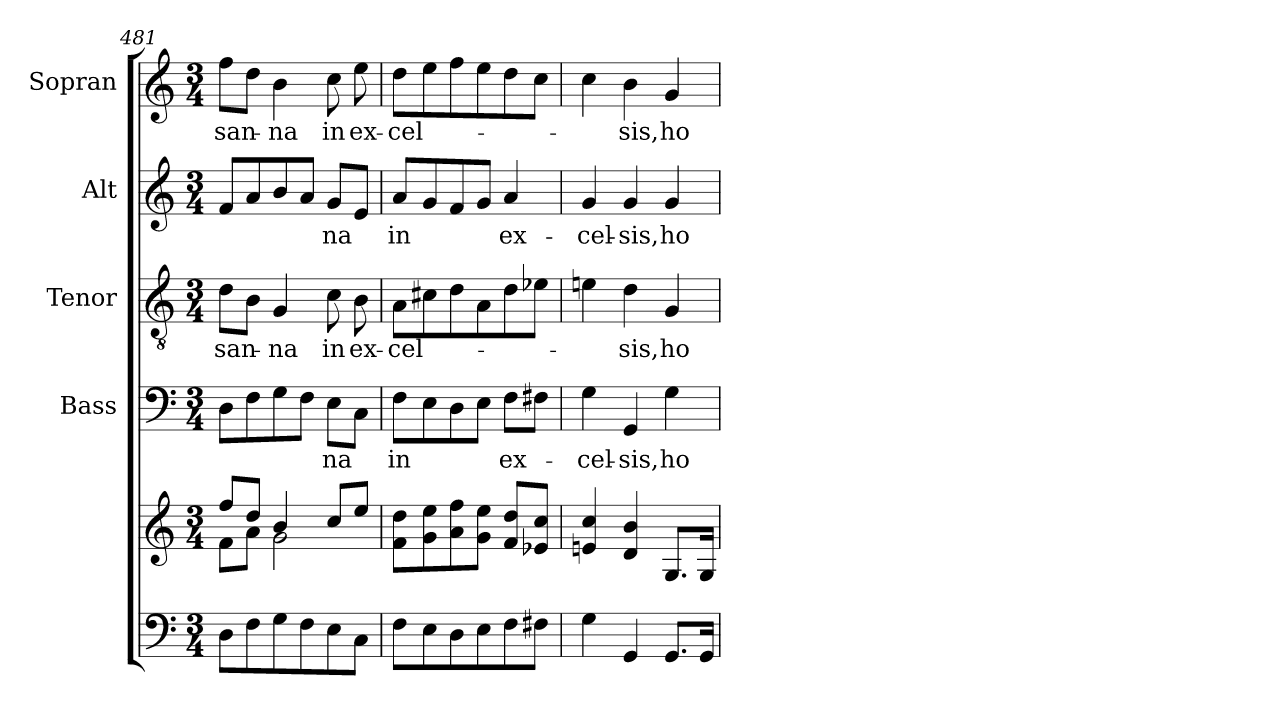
**kern	**kern	**kern	**text	**kern	**text	**kern	**text	**kern	**text
*part5	*part5	*part4	*part4	*part3	*part3	*part2	*part2	*part1	*part1
*staff6	*staff5	*staff4	*staff4	*staff3	*staff3	*staff2	*staff2	*staff1	*staff1
*	*	*I"Bass	*	*I"Tenor	*	*I"Alt	*	*I"Sopran	*
*	*	*I'B.	*	*I'T.	*	*I'A.	*	*I'S.	*
*clefF4	*clefG2	*clefF4	*	*clefGv2	*	*clefG2	*	*clefG2	*
*k[]	*k[]	*k[]	*	*k[]	*	*k[]	*	*k[]	*
*C:	*C:	*C:	*	*C:	*	*C:	*	*C:	*
*M3/4	*M3/4	*M3/4	*	*M3/4	*	*M3/4	*	*M3/4	*
=481	=481	=481	=481	=481	=481	=481	=481	=481	=481
*	*^	*	*	*	*	*	*	*	*
!	!	!	!	!	!	!LO:LY:b	!	!	!	!LO:LY:b
8D\L	8ff/L	8f\L	8D\L	.	8d\L	-san-	8f/L	.	8ff\L	-san-
8F\	8dd/J	8a\J	8F\	.	8B\J	.	8a/	.	8dd\J	.
!	!	!	!	!	!	!LO:LY:b	!	!	!	!LO:LY:b
8G\	4b/	2g\	8G\	.	4G/	-na	8b/	.	4b\	-na
8F\	.	.	8F\J	.	.	.	8a/J	.	.	.
!	!	!	!	!LO:LY:b	!	!LO:LY:b	!	!LO:LY:b	!	!LO:LY:b
8E\	8cc/L	.	8E\L	-na	8c\	in	8g/L	-na	8cc\	in
!	!	!	!	!	!	!LO:LY:b	!	!	!	!LO:LY:b
8C\J	8ee/J	.	8C\J	.	8B\	ex-	8e/J	.	8ee\	ex-
*	*v	*v	*	*	*	*	*	*	*	*
!!LO:LB:g=z
=482	=482	=482	=482	=482	=482	=482	=482	=482	=482
!	!	!	!LO:LY:b	!	!LO:LY:b	!	!LO:LY:b	!	!LO:LY:b
8F\L	8f\ 8dd\L	8F\L	in	8A\L	-cel-	8a/L	in	8dd\L	-cel-
8E\	8g\ 8ee\	8E\	.	8c#X\	.	8g/	.	8ee\	.
8D\	8a\ 8ff\	8D\	.	8d\	.	8f/	.	8ff\	.
8E\	8g\ 8ee\J	8E\J	.	8A\	.	8g/J	.	8ee\	.
!	!	!	!LO:LY:b	!	!	!	!LO:LY:b	!	!
8F\	8f/ 8dd/L	8F\L	ex-	8d\	.	4a/	ex-	8dd\	.
8F#X\J	8e-X/ 8cc/J	8F#X\J	.	8e-X\J	.	.	.	8cc\J	.
=483	=483	=483	=483	=483	=483	=483	=483	=483	=483
!	!	!	!LO:LY:b	!	!	!	!LO:LY:b	!	!
4G\	4en/ 4cc/	4G\	-cel-	4en\	.	4g/	-cel-	4cc\	.
!	!	!	!LO:LY:b	!	!LO:LY:b	!	!LO:LY:b	!	!LO:LY:b
4GG/	4d/ 4b/	4GG/	-sis,	4d\	-sis,	4g/	-sis,	4b\	-sis,
!	!	!	!LO:LY:b	!	!LO:LY:b	!	!LO:LY:b	!	!LO:LY:b
8.GG/L	8.G/L	4G\	ho-	4G/	ho-	4g/	ho-	4g/	ho-
16GG/Jk	16G/Jk	.	.	.	.	.	.	.	.
=	=	=	=	=	=	=	=	=	=
*-	*-	*-	*-	*-	*-	*-	*-	*-	*-
